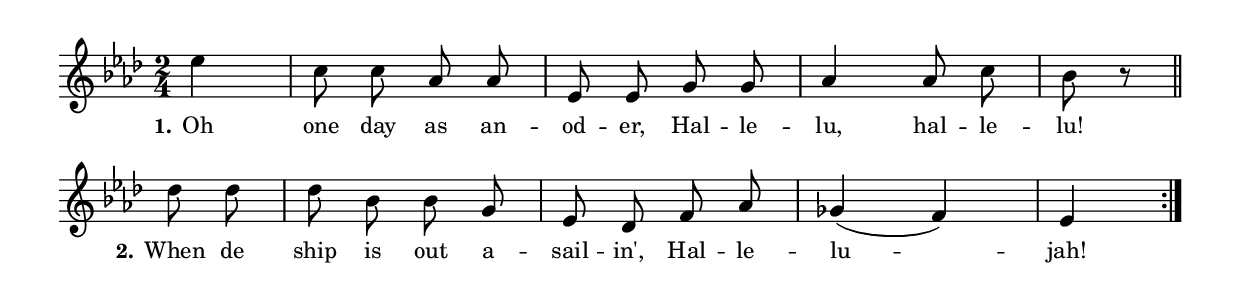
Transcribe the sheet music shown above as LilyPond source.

% 068.ly - Score sheet for "Hallelu, Hallelu"
% Copyright (C) 2007  Marcus Brinkmann <marcus@gnu.org>
%
% This score sheet is free software; you can redistribute it and/or
% modify it under the terms of the Creative Commons Legal Code
% Attribution-ShareALike as published by Creative Commons; either
% version 2.0 of the License, or (at your option) any later version.
%
% This score sheet is distributed in the hope that it will be useful,
% but WITHOUT ANY WARRANTY; without even the implied warranty of
% MERCHANTABILITY or FITNESS FOR A PARTICULAR PURPOSE.  See the
% Creative Commons Legal Code Attribution-ShareALike for more details.
%
% You should have received a copy of the Creative Commons Legal Code
% Attribution-ShareALike along with this score sheet; if not, write to
% Creative Commons, 543 Howard Street, 5th Floor,
% San Francisco, CA 94105-3013  United States

\version "2.21.0"

%\header
%{
%  title = "Hallelu, Hallelu"
%  composer = "trad."
%}

melody =
<<
     \context Voice
    {
	\set Staff.midiInstrument = "acoustic grand"
	\override Staff.VerticalAxisGroup.minimum-Y-extent = #'(0 . 0)
	
	\autoBeamOff

	\time 2/4
	\clef violin
	\key as \major
	{
	    \repeat volta 2
	    {
		\partial 4 es''4 | c''8 c'' as' as' | es'8 es' g' g' |
		as'4 as'8 c'' | bes'8 r \bar "||"
		\break
		des'' des'' | des''8 bes' bes' g' |
		es'8 des' f' as' | ges'4( f') | es'4
	    }
	}
    }
    \new Lyrics
    \lyricsto "" {
        \override LyricText.font-size = #0
        \override StanzaNumber.font-size = #-1

	\set stanza = "1."
	Oh one day as an -- od -- er,
	Hal -- le -- lu, hal -- le -- lu!
	\set stanza = "2."
	When de ship is out a -- sail -- in',
	Hal -- le -- lu -- jah!
    }
>>


\score
{
  \new Staff { \melody }

  \layout { indent = 0.0 }
}

\score
{
  \new Staff { \unfoldRepeats \melody }

  
  \midi {
    \tempo 4 = 60
    }


}
